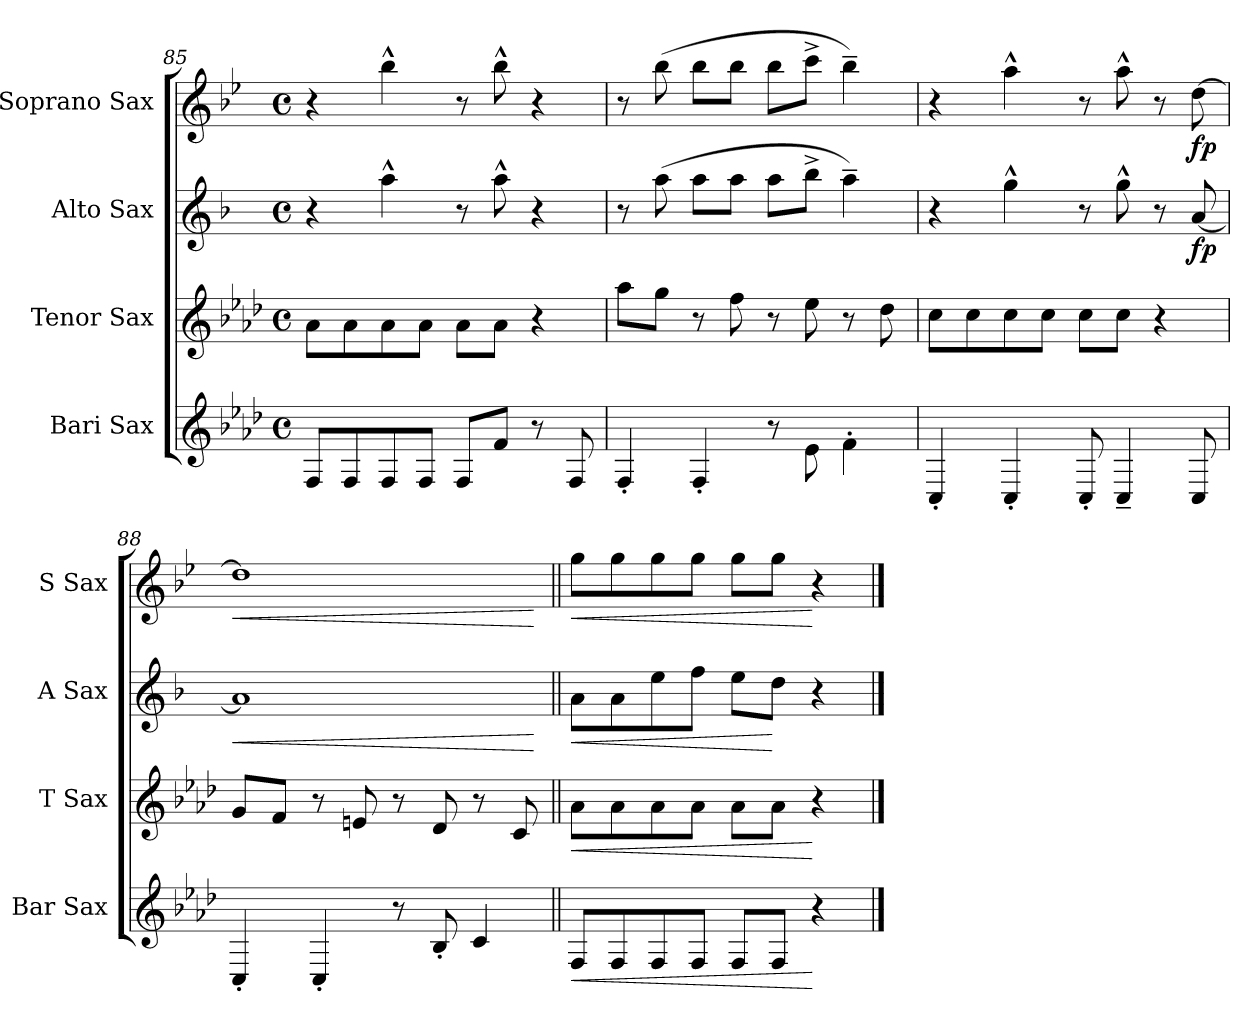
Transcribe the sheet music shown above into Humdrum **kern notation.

**kern	**dynam	**kern	**dynam	**kern	**dynam	**kern	**dynam
*part4	*part4	*part3	*part3	*part2	*part2	*part1	*part1
*staff4	*staff4	*staff3	*staff3	*staff2	*staff2	*staff1	*staff1
*I"Bari Sax	*	*I"Tenor Sax	*	*I"Alto Sax	*	*I"Soprano Sax	*
*I'Bar Sax	*	*I'T Sax	*	*I'A Sax	*	*I'S Sax	*
*clefG2	*	*clefG2	*	*clefG2	*	*clefG2	*
*ITrd12c21	*	*ITrd8c14	*	*ITrd5c9	*	*ITrd1c2	*
*k[b-e-a-d-]	*	*k[b-e-a-d-]	*	*k[b-e-a-d-]	*	*k[b-e-a-d-]	*
*A-:	*	*A-:	*	*A-:	*	*A-:	*
*M4/4	*	*M4/4	*	*M4/4	*	*M4/4	*
*met(c)	*	*met(c)	*	*met(c)	*	*met(c)	*
=85	=85	=85	=85	=85	=85	=85	=85
8FF/L	.	8A-\L	.	4r	.	4r	.
8FF/	.	8A-\	.	.	.	.	.
8FF/	.	8A-\	.	4cc^^>\	.	4aa-^^>\	.
8FF/J	.	8A-\J	.	.	.	.	.
8FF/L	.	8A-\L	.	8r	.	8r	.
8F/J	.	8A-\J	.	8cc^^>\	.	8aa-^^>\	.
8r	.	4r	.	4r	.	4r	.
8FF/	.	.	.	.	.	.	.
!!LO:LB:g=z
=86	=86	=86	=86	=86	=86	=86	=86
4FF'</	.	8a-\L	.	8r	.	8r	.
.	.	8g\J	.	(>8cc\	.	(>8aa-\	.
4FF'</	.	8r	.	8cc\L	.	8aa-\L	.
.	.	8f\	.	8cc\J	.	8aa-\J	.
8r	.	8r	.	8cc\L	.	8aa-\L	.
8E-\	.	8e-\	.	8dd-^>\J	.	8bb-^>\J	.
4F'>\	.	8r	.	4cc~>\)	.	4aa-~>\)	.
.	.	8d-\	.	.	.	.	.
=87	=87	=87	=87	=87	=87	=87	=87
4CC'</	.	8c\L	.	4r	.	4r	.
.	.	8c\	.	.	.	.	.
4CC'</	.	8c\	.	4b-^^>\	.	4gg^^>\	.
.	.	8c\J	.	.	.	.	.
8CC'</	.	8c\L	.	8r	.	8r	.
4CC~</	.	8c\J	.	8b-^^>\	.	8gg^^>\	.
.	.	4r	.	8r	.	8r	.
!	!	!	!	!	!LO:DY:b	!	!LO:DY:b
8CC/	.	.	.	[8c/	fp	[8cc\	fp
=88	=88	=88	=88	=88	=88	=88	=88
!	!	!	!	!	!LO:HP:b	!	!LO:HP:b
4CC'</	.	8G/L	.	1c]	<	1cc]	<
.	.	8F/J	.	.	.	.	.
4CC'</	.	8r	.	.	.	.	.
.	.	8En/	.	.	.	.	.
8r	.	8r	.	.	.	.	.
8BB-'</	.	8D-/	.	.	.	.	.
4C</	.	8r	.	.	.	.	.
.	.	8C/	.	.	.	.	.
.	.	.	.	.	[	.	[
=89||	=89||	=89||	=89||	=89||	=89||	=89||	=89||
!	!LO:HP:b	!	!LO:HP:b	!	!LO:HP:b	!	!LO:HP:b
8FF/L	<	8A-\L	<	8c\L	<	8ff\L	<
8FF/	.	8A-\	.	8c\	.	8ff\	.
8FF/	.	8A-\	.	8g\	.	8ff\	.
8FF/J	.	8A-\J	.	8a-\J	.	8ff\J	.
8FF/L	.	8A-\L	.	8g\L	.	8ff\L	.
8FF/J	.	8A-\J	.	8f\J	[	8ff\J	.
4r	[	4r	[	4r	.	4r	[
==	==	==	==	==	==	==	==
*-	*-	*-	*-	*-	*-	*-	*-
